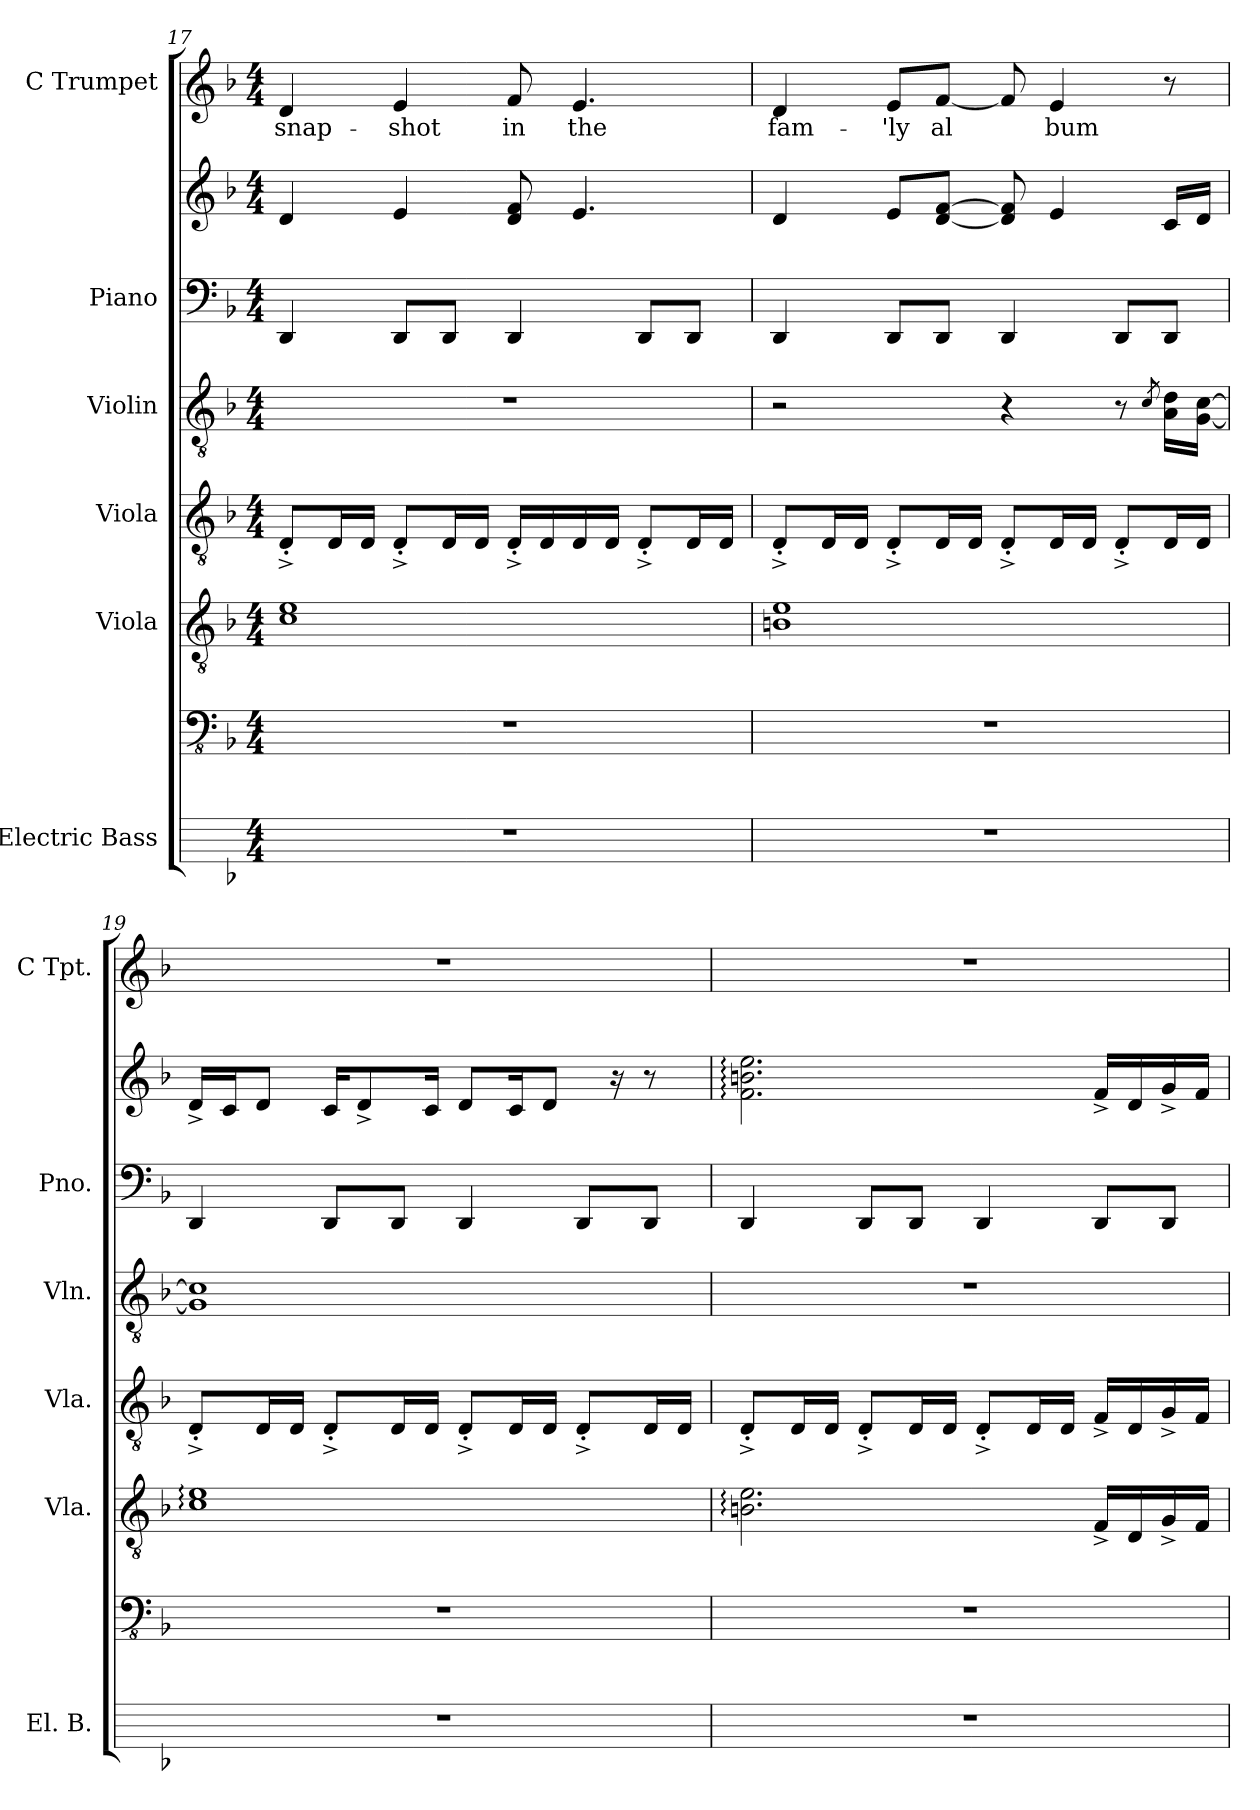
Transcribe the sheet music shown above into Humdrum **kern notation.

**kern	**kern	**kern	**kern	**kern	**kern	**kern	**kern	**text
*part6	*part6	*part5	*part4	*part3	*part2	*part2	*part1	*part1
*staff8	*staff7	*staff6	*staff5	*staff4	*staff3	*staff2	*staff1	*staff1
*I"Electric Bass	*	*I"Viola	*I"Viola	*I"Violin	*I"Piano	*	*I"C Trumpet	*
*I'El. B.	*	*I'Vla.	*I'Vla.	*I'Vln.	*I'Pno.	*	*I'C Tpt.	*
*	*clefFv4	*clefGv2	*clefGv2	*clefGv2	*clefF4	*clefG2	*clefG2	*
*k[b-]	*k[b-]	*k[b-]	*k[b-]	*k[b-]	*k[b-]	*k[b-]	*k[b-]	*
*M4/4	*M4/4	*M4/4	*M4/4	*M4/4	*M4/4	*M4/4	*M4/4	*
=17	=17	=17	=17	=17	=17	=17	=17	=17
1r	1r	1c 1e	8D'^/L	1r	4DD/	4d/	4d/	snap-
.	.	.	16D/L	.	.	.	.	.
.	.	.	16D/JJ	.	.	.	.	.
.	.	.	8D'^/L	.	8DD/L	4e/	4e/	-shot
.	.	.	16D/L	.	8DD/J	.	.	.
.	.	.	16D/JJ	.	.	.	.	.
.	.	.	16D'^/LL	.	4DD/	8d/ 8f/	8f/	in
.	.	.	16D/	.	.	.	.	.
.	.	.	16D/	.	.	4.e/	4.e/	the
.	.	.	16D/JJ	.	.	.	.	.
.	.	.	8D'^/L	.	8DD/L	.	.	.
.	.	.	16D/L	.	8DD/J	.	.	.
.	.	.	16D/JJ	.	.	.	.	.
!!LO:PB:g=z
=18	=18	=18	=18	=18	=18	=18	=18	=18
1r	1r	1Bn 1e	8D'^/L	2r	4DD/	4d/	4d/	fam-
.	.	.	16D/L	.	.	.	.	.
.	.	.	16D/JJ	.	.	.	.	.
.	.	.	8D'^/L	.	8DD/L	8e/L	8e/L	-'ly
.	.	.	16D/L	.	8DD/J	[8d/ [8f/J	[8f/J	al
.	.	.	16D/JJ	.	.	.	.	.
.	.	.	8D'^/L	4r	4DD/	8d/] 8f/]	8f/]	.
.	.	.	16D/L	.	.	4e/	4e/	bum
.	.	.	16D/JJ	.	.	.	.	.
.	.	.	8D'^/L	8r	8DD/L	.	.	.
.	.	.	.	8qc/	.	.	.	.
.	.	.	16D/L	16A\ 16d\LL	8DD/J	16c/LL	8r	.
.	.	.	16D/JJ	[16G\ [16c\JJ	.	16d/JJ	.	.
=19	=19	=19	=19	=19	=19	=19	=19	=19
1r	1r	1c: 1e:	8D'^/L	1G] 1c]	4DD/	16d^/LL	1r	.
.	.	.	.	.	.	16c/J	.	.
.	.	.	16D/L	.	.	8d/J	.	.
.	.	.	16D/JJ	.	.	.	.	.
.	.	.	8D'^/L	.	8DD/L	16c/KL	.	.
.	.	.	.	.	.	8d^/	.	.
.	.	.	16D/L	.	8DD/J	.	.	.
.	.	.	16D/JJ	.	.	16c/Jk	.	.
.	.	.	8D'^/L	.	4DD/	8d/L	.	.
.	.	.	16D/L	.	.	16c/K	.	.
.	.	.	16D/JJ	.	.	8d/J	.	.
.	.	.	8D'^/L	.	8DD/L	.	.	.
.	.	.	.	.	.	16r	.	.
.	.	.	16D/L	.	8DD/J	8r	.	.
.	.	.	16D/JJ	.	.	.	.	.
=20	=20	=20	=20	=20	=20	=20	=20	=20
1r	1r	2.Bn\: 2.e\:	8D'^/L	1r	4DD/	2.f\: 2.bn\: 2.ee\:	1r	.
.	.	.	16D/L	.	.	.	.	.
.	.	.	16D/JJ	.	.	.	.	.
.	.	.	8D'^/L	.	8DD/L	.	.	.
.	.	.	16D/L	.	8DD/J	.	.	.
.	.	.	16D/JJ	.	.	.	.	.
.	.	.	8D'^/L	.	4DD/	.	.	.
.	.	.	16D/L	.	.	.	.	.
.	.	.	16D/JJ	.	.	.	.	.
.	.	16F^/LL	16F^/LL	.	8DD/L	16f^/LL	.	.
.	.	16D/	16D/	.	.	16d/	.	.
.	.	16G^/	16G^/	.	8DD/J	16g^/	.	.
.	.	16F/JJ	16F/JJ	.	.	16f/JJ	.	.
=	=	=	=	=	=	=	=	=
*-	*-	*-	*-	*-	*-	*-	*-	*-
